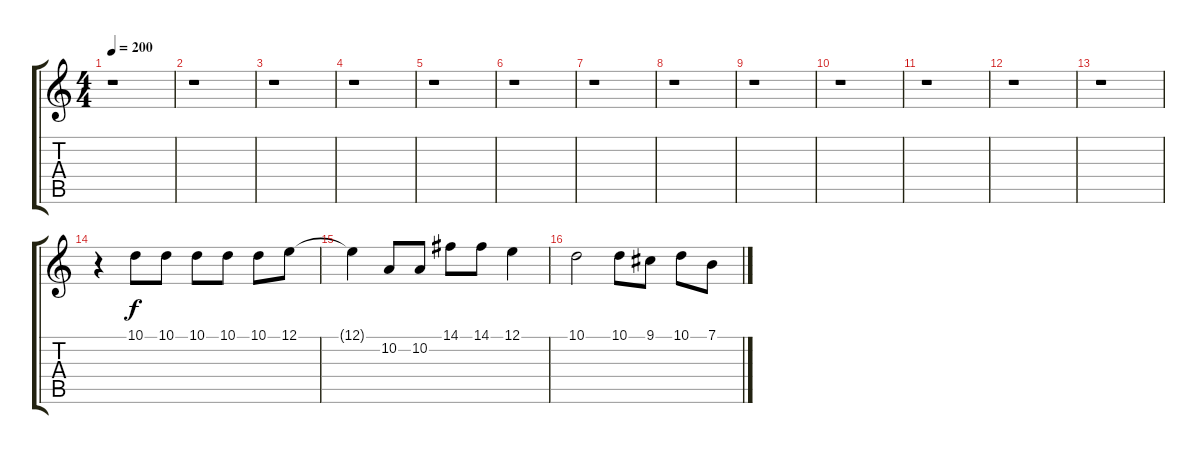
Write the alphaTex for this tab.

\track "" {instrument fx5brightness}
\staff {score tabs}
\tuning (E4 B3 G3 D3 A2 E2) {hide}
\ts (4 4)
\tempo 200
\clef g2
\ks c
r.1{dy f} |
r.1 |
r.1 |
r.1 |
r.1 |
r.1 |
r.1 |
r.1 |
r.1 |
r.1 |
r.1 |
r.1 |
r.1 |
r.4 10.1.8 10.1.8 10.1.8 10.1.8 10.1.8 12.1.8 |
12.1{t}.4 10.2.8 10.2.8 14.1.8 14.1.8 12.1.4 |
10.1.2 10.1.8 9.1.8 10.1.8 7.1.8
